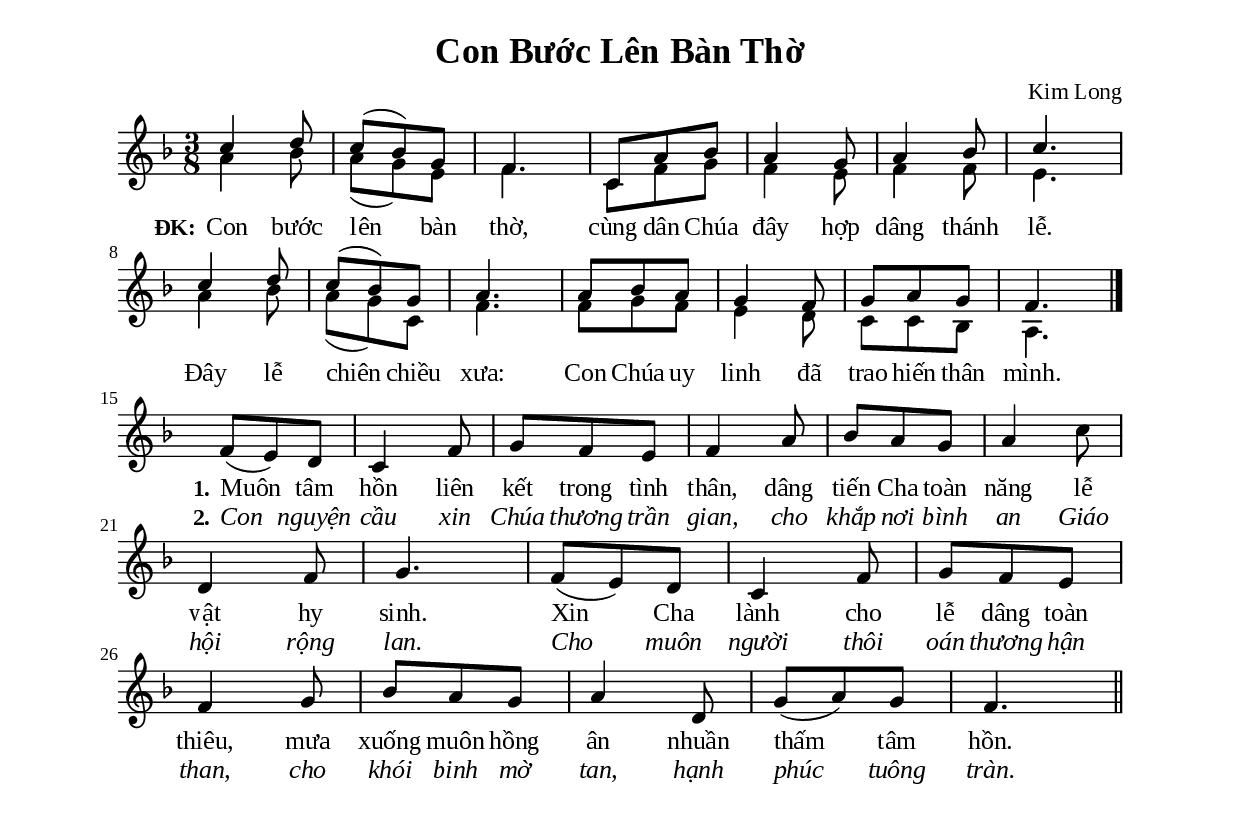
% Cài đặt chung
\version "2.20.0"
\include "english.ly"

\header {
  title = "Con Bước Lên Bàn Thờ"
  composer = "Kim Long"
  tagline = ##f
}

global = {
  \key f \major
  \time 3/8
}

\paper {
  #(set-paper-size "a4")
  top-margin = 15\mm
  bottom-margin = 15\mm
  left-margin = 20\mm
  right-margin = 20\mm
  indent = #0
  #(define fonts
	 (make-pango-font-tree "Liberation Serif"
	 		       "Liberation Serif"
			       "Liberation Serif"
			       (/ 20 20)))
}

printItalic = { \override LyricText.font-shape = #'italic }

% Nhạc điệp khúc
sopChorus = \relative c'' {
  c4 d8 |
  c (bf) g |
  f4. |
  c8 a' bf |
  a4 g8 |
  a4 bf8 |
  c4. |
  c4 d8 |
  c (bf) g |
  a4. |
  a8 bf a |
  g4 f8 |
  g a g |
  f4. \bar "|."
}

bassChorus = \relative c'' {
  a4 bf8 |
  a (g) e |
  f4. |
  c8 f g |
  f4 e8 |
  f4 f8 |
  e4. |
  a4 bf8 |
  a (g) c, |
  f4. |
  f8 g f |
  e4 d8 |
  c c bf |
  a4.
}

% Nhạc phiên khúc
verseMusic = \relative c' {
  \set Score.currentBarNumber = #15
  f8 (e) d |
  c4 f8 |
  g f e |
  f4 a8 |
  bf a g |
  a4 c8 |
  d,4 f8 |
  g4. |
  f8 (e) d |
  c4 f8 |
  g f e |
  f4 g8 |
  bf a g |
  a4 d,8 |
  g8 (a) g |
  f4. \bar "||"
}

% Lời điệp khúc
choruslyric = \lyricmode {
  \set stanza = #"ĐK:"
  Con bước lên bàn thờ,
  cùng dân Chúa đây hợp dâng thánh lễ.
  Đây lễ chiên chiều xưa:
  Con Chúa uy linh đã trao hiến thân mình.
}

% Lời phiên khúc
verseOne = \lyricmode {
  \set stanza = #"1."
  Muôn tâm hồn liên kết trong tình thân,
  dâng tiến Cha toàn năng lễ vật hy sinh.
  Xin Cha lành cho lễ dâng toàn thiêu,
  mưa xuống muôn hồng ân nhuần thấm tâm hồn.
}

verseTwo = \lyricmode {
  \set stanza = #"2."
  Con nguyện cầu xin Chúa thương trần gian,
  cho khắp nơi bình an Giáo hội rộng lan.
  Cho muôn người thôi oán thương hận than,
  cho khói binh mờ tan, hạnh phúc tuông tràn.
}

%%%%%%%%%%%%%%%%%%%%%%%%%%%%%
% 6. Bố trí
%%%%%%%%%%%%%%%%%%%%%%%%%%%%%
\score {
  \new ChoirStaff <<
    \new Staff = chorus <<
      \new Voice = "sopranos" {
        \voiceOne \global \stemUp \sopChorus
      }
      \new Voice = "basses" {
        \voiceTwo \global \stemDown \bassChorus
      }
    >>
    \new Lyrics = basses
    \context Lyrics = basses \lyricsto sopranos \choruslyric
  >>
}

\score {
  \new ChoirStaff <<
    \new Staff = verses <<
      \override Staff.TimeSignature.transparent = ##t
      \new Voice = "verse" {
        \global \stemNeutral \verseMusic
      }
    >>
    \new Lyrics \lyricsto verse \verseOne
    \new Lyrics \with \printItalic \lyricsto verse \verseTwo
  >>
}
